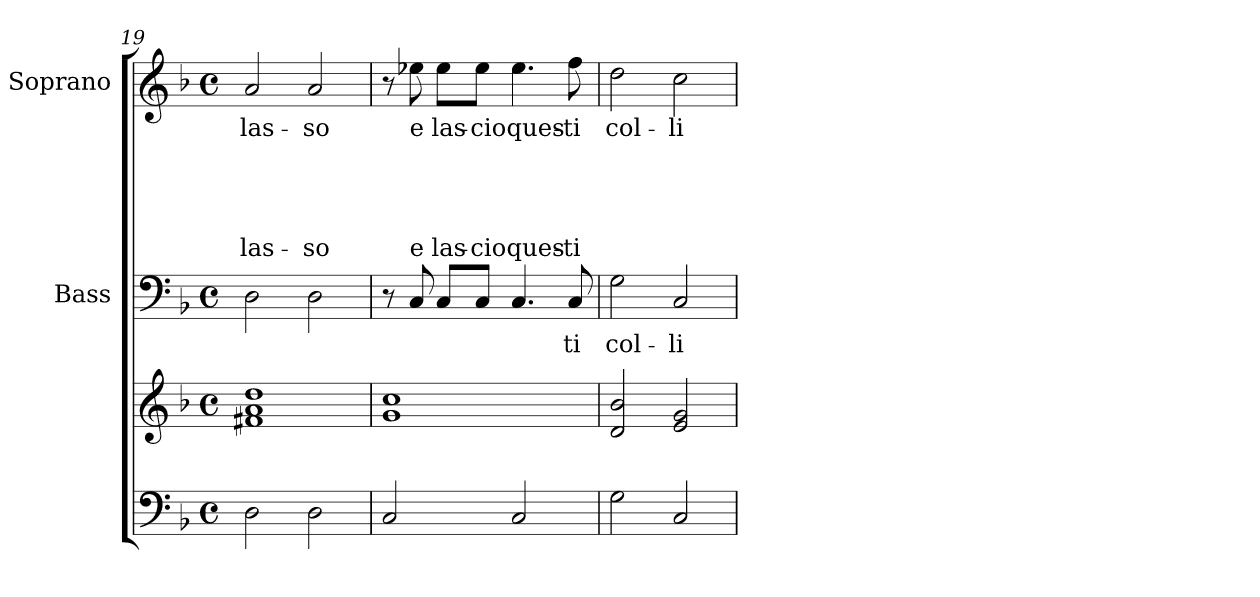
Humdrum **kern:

**kern	**kern	**kern	**text	**kern	**text	**text	**text	**text	**text	**text
*part3	*part3	*part2	*part2	*part1	*part1	*part1	*part1	*part1	*part1	*part1
*staff4	*staff3	*staff2	*staff2	*staff1	*staff1	*staff1	*staff1	*staff1	*staff1	*staff1
*	*	*I"Bass	*	*I"Soprano	*	*	*	*	*	*
*	*	*I'B	*	*I'S	*	*	*	*	*	*
*clefF4	*clefG2	*clefF4	*	*clefG2	*	*	*	*	*	*
*k[b-]	*k[b-]	*k[b-]	*	*k[b-]	*	*	*	*	*	*
*F:	*F:	*F:	*	*F:	*	*	*	*	*	*
*M4/4	*M4/4	*M4/4	*	*M4/4	*	*	*	*	*	*
*met(c)	*met(c)	*met(c)	*	*met(c)	*	*	*	*	*	*
=19	=19	=19	=19	=19	=19	=19	=19	=19	=19	=19
2D\	1f#X 1a 1dd	2D\	.	2a/	las-	.	.	.	.	las-
2D\	.	2D\	.	2a/	-so	.	.	.	.	-so
=20	=20	=20	=20	=20	=20	=20	=20	=20	=20	=20
2C/	1g 1cc	8r	.	8r	.	.	.	.	.	.
.	.	8C/	.	8ee-X\	e	.	.	.	.	e
.	.	8C/L	.	8ee-\L	las-	.	.	.	.	las-
.	.	8C/J	.	8ee-\J	-cio	.	.	.	.	-cio
2C/	.	4.C/	.	4.ee-\	ques-	.	.	.	.	ques-
.	.	8C/	-ti	8ff\	-ti	.	.	.	.	-ti
!!LO:PB:g=z
=21	=21	=21	=21	=21	=21	=21	=21	=21	=21	=21
2G\	2d/ 2b-/	2G\	col-	2dd\	col-	.	.	.	.	.
2C/	2e/ 2g/	2C/	-li	2cc\	-li	.	.	.	.	.
=	=	=	=	=	=	=	=	=	=	=
*-	*-	*-	*-	*-	*-	*-	*-	*-	*-	*-
